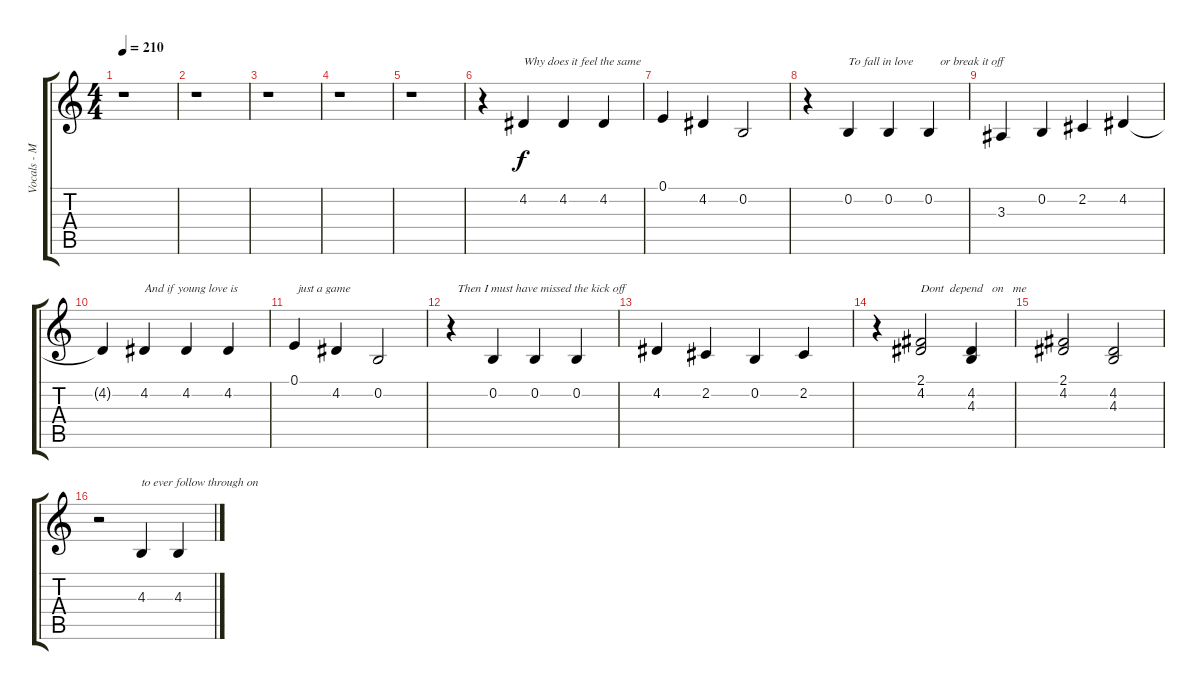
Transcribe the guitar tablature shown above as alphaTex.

\track ("Vocals - Mark " "Vocals - M") {instrument sopranosax}
\staff {score tabs}
\tuning (E4 B3 G3 D3 A2 E2) {hide}
\ts (4 4)
\tempo 210
\clef g2
\ks c
r.1{dy f} |
r.1 |
r.1 |
r.1 |
r.1 |
r.4 4.2.4{txt "Why does it feel the same"} 4.2.4 4.2.4 |
0.1.4 4.2.4 0.2.2 |
r.4 0.2.4{txt "To fall in love         or break it off"} 0.2.4 0.2.4 |
3.3.4 0.2.4 2.2.4 4.2.4 |
4.2{t}.4 4.2.4{txt "And if young love is"} 4.2.4 4.2.4 |
0.1.4{txt " just a game"} 4.2.4 0.2.2 |
r.4{txt "  Then I must have missed the kick off"} 0.2.4 0.2.4 0.2.4 |
4.2.4 2.2.4 0.2.4 2.2.4 |
r.4 (2.1 4.2).2{txt "Dont  depend   on   me "} (4.2 4.3).4 |
(2.1 4.2).2 (4.2 4.3).2 |
r.2 4.3.4{txt "to ever follow through on"} 4.3.4
